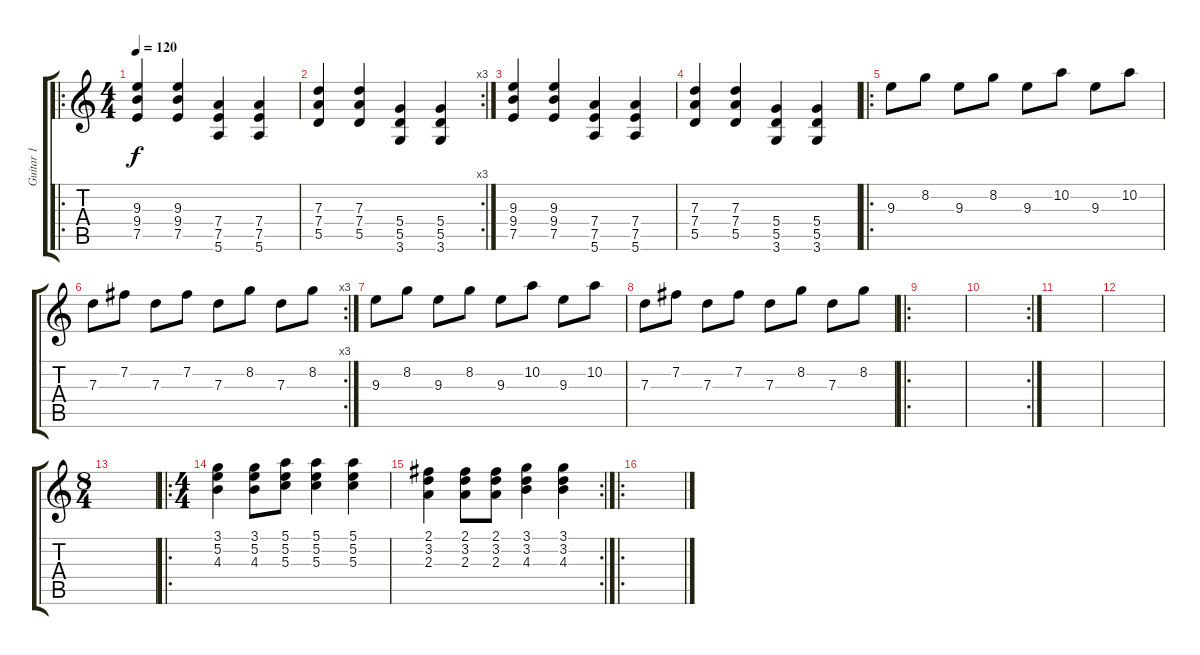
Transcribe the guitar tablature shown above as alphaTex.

\track ("Guitar 1" "Guitar 1") {instrument electricguitarclean}
\staff {score tabs}
\tuning (E4 B3 G3 D3 A2 E2) {hide}
\ro
\ts (4 4)
\tempo 120
\clef g2
\ks c
(9.3 9.4 7.5).4{dy f} (9.3 9.4 7.5).4 (7.4 7.5 5.6).4 (7.4 7.5 5.6).4 |
\rc 3
(7.3 7.4 5.5).4 (7.3 7.4 5.5).4 (5.4 5.5 3.6).4 (5.4 5.5 3.6).4 |
(9.3 9.4 7.5).4 (9.3 9.4 7.5).4 (7.4 7.5 5.6).4 (7.4 7.5 5.6).4 |
(7.3 7.4 5.5).4 (7.3 7.4 5.5).4 (5.4 5.5 3.6).4 (5.4 5.5 3.6).4 |
\ro
9.3.8 8.2.8 9.3.8 8.2.8 9.3.8 10.2.8 9.3.8 10.2.8 |
\rc 3
7.3.8 7.2.8 7.3.8 7.2.8 7.3.8 8.2.8 7.3.8 8.2.8 |
9.3.8 8.2.8 9.3.8 8.2.8 9.3.8 10.2.8 9.3.8 10.2.8 |
7.3.8 7.2.8 7.3.8 7.2.8 7.3.8 8.2.8 7.3.8 8.2.8 |
\ro
|
\rc 2
|
|
|
\ts (8 4)
|
\ro
\ts (4 4)
(3.1 5.2 4.3).4 (3.1 5.2 4.3).8 (5.1 5.2 5.3).8 (5.1 5.2 5.3).4 (5.1 5.2 5.3).4 |
\rc 2
(2.1 3.2 2.3).4 (2.1 3.2 2.3).8 (2.1 3.2 2.3).8 (3.1 3.2 4.3).4 (3.1 3.2 4.3).4 |
\ro
